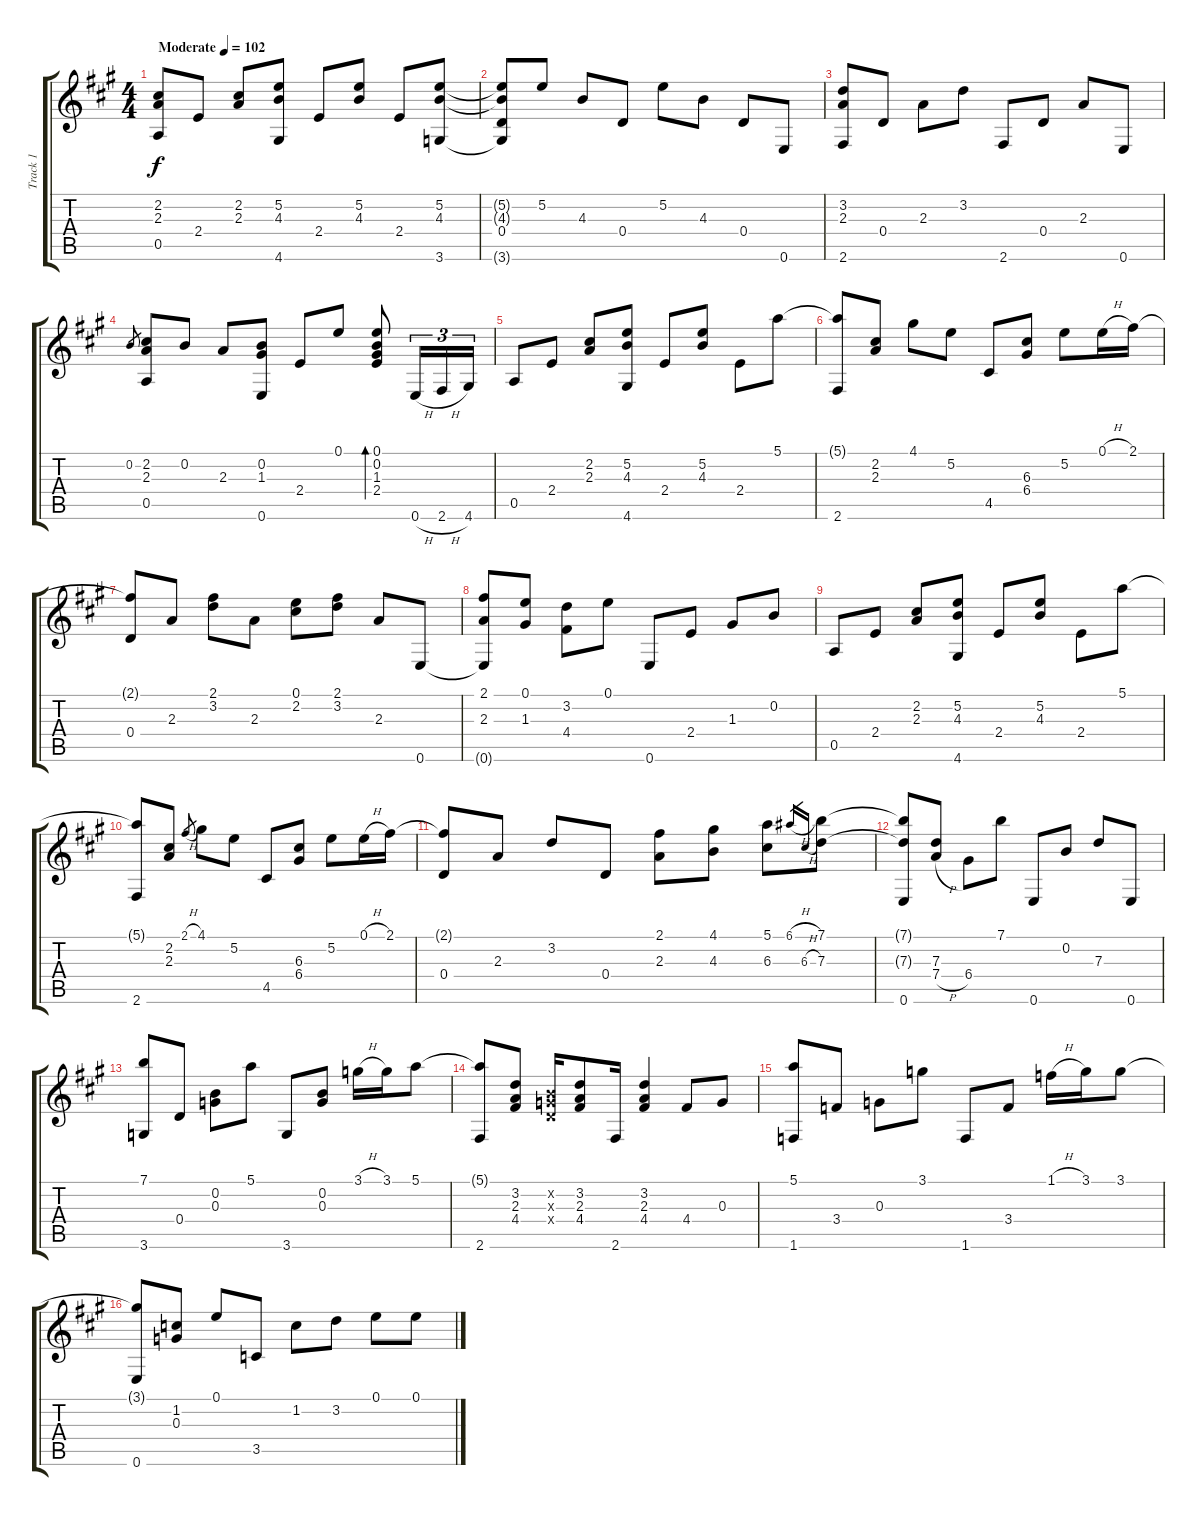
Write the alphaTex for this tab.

\track ("Track 1" "Track 1") {instrument acousticguitarsteel}
\staff {score tabs}
\tuning (E4 B3 G3 D3 A2 E2) {hide}
\ts (4 4)
\tempo (102 "Moderate")
\clef g2
\ks a
(2.2 2.3 0.5).8{dy f instrument acousticguitarsteel} 2.4.8 (2.2 2.3).8 (5.2 4.3 4.6).8 2.4.8 (5.2 4.3).8 2.4.8 (5.2 4.3 3.6).8 |
(5.2{t} 4.3{t} 0.4 3.6{t}).8 5.2.8 4.3.8 0.4.8 5.2.8 4.3.8 0.4.8 0.6.8 |
(3.2 2.3 2.6).8 0.4.8 2.3.8 3.2.8 2.6.8 0.4.8 2.3.8 0.6.8 |
0.2.8{gr} (2.2 2.3 0.5).8 0.2.8 2.3.8 (0.2 1.3 0.6).8 2.4.8 0.1.8 (0.1 0.2 1.3 2.4).8{bd 60} 0.6{h}.16{tu (3 2)} 2.6{h}.16{tu (3 2)} 4.6.16{tu (3 2)} |
0.5.8 2.4.8 (2.2 2.3).8 (5.2 4.3 4.6).8 2.4.8 (5.2 4.3).8 2.4.8 5.1.8 |
(5.1{t} 2.6).8 (2.2 2.3).8 4.1.8 5.2.8 4.5.8 (6.3 6.4).8 5.2.8 0.1{h}.16 2.1.16 |
(2.1{t} 0.4).8 2.3.8 (2.1 3.2).8 2.3.8 (0.1 2.2).8 (2.1 3.2).8 2.3.8 0.6.8 |
(2.1 2.3 0.6{t}).8 (0.1 1.3).8 (3.2 4.4).8 0.1.8 0.6.8 2.4.8 1.3.8 0.2.8 |
0.5.8 2.4.8 (2.2 2.3).8 (5.2 4.3 4.6).8 2.4.8 (5.2 4.3).8 2.4.8 5.1.8 |
(5.1{t} 2.6).8 (2.2 2.3).8 2.1{h}.8{gr} 4.1.8 5.2.8 4.5.8 (6.3 6.4).8 5.2.8 0.1{h}.16 2.1.16 |
(2.1{t} 0.4).8 2.3.8 3.2.8 0.4.8 (2.1 2.3).8 (4.1 4.3).8 (5.1 6.3).8 6.1{h}.16{gr} 6.3{h}.16{gr} (7.1 7.3).8 |
(7.1{t} 7.3{t} 0.6).8 (7.3 7.4{h}).8 6.4.8 7.1.8 0.6.8 0.2.8 7.3.8 0.6.8 |
(7.1 3.6).8 0.4.8 (0.2 0.3).8 5.1.8 3.6.8 (0.2 0.3).8 3.1{h}.16 3.1.16 5.1.8 |
(5.1{t} 2.6).8 (3.2 2.3 4.4).8 (0.2{x} 0.3{x} 0.4{x}).16 (3.2 2.3 4.4).8 2.6.16 (3.2 2.3 4.4).4 4.4.8 0.3.8 |
(5.1 1.6).8 3.4.8 0.3.8 3.1.8 1.6.8 3.4.8 1.1{h}.16 3.1.16 3.1.8 |
(3.1{t} 0.6).8 (1.2 0.3).8 0.1.8 3.5.8 1.2.8 3.2.8 0.1.8 0.1.8
